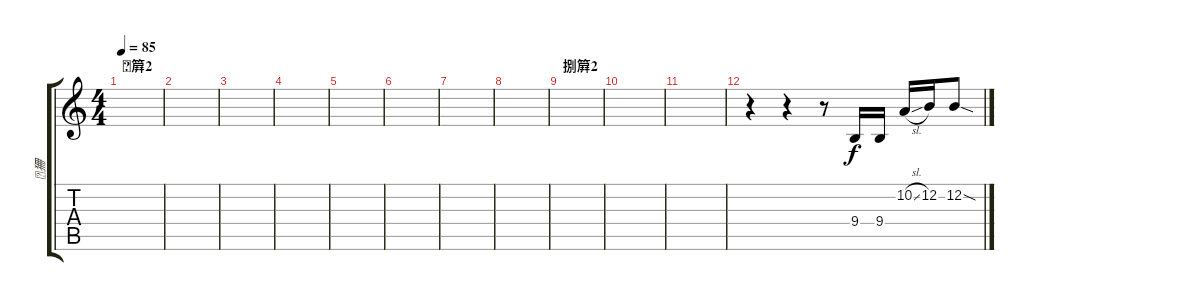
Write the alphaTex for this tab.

\track ("狦" "狦") {instrument lead1square}
\staff {score tabs}
\tuning (E4 B3 G3 D3 A2 E2) {hide}
\ts (4 4)
\section ("" "簈2")
\tempo 85
\clef g2
\ks c
|
|
|
|
|
|
|
|
\section ("" "捌簈2")
|
|
|
r.4 r.4 r.8 9.4.16{instrument lead1square} 9.4.16 10.2{sl}.16 12.2.16 12.2{sod}.8
